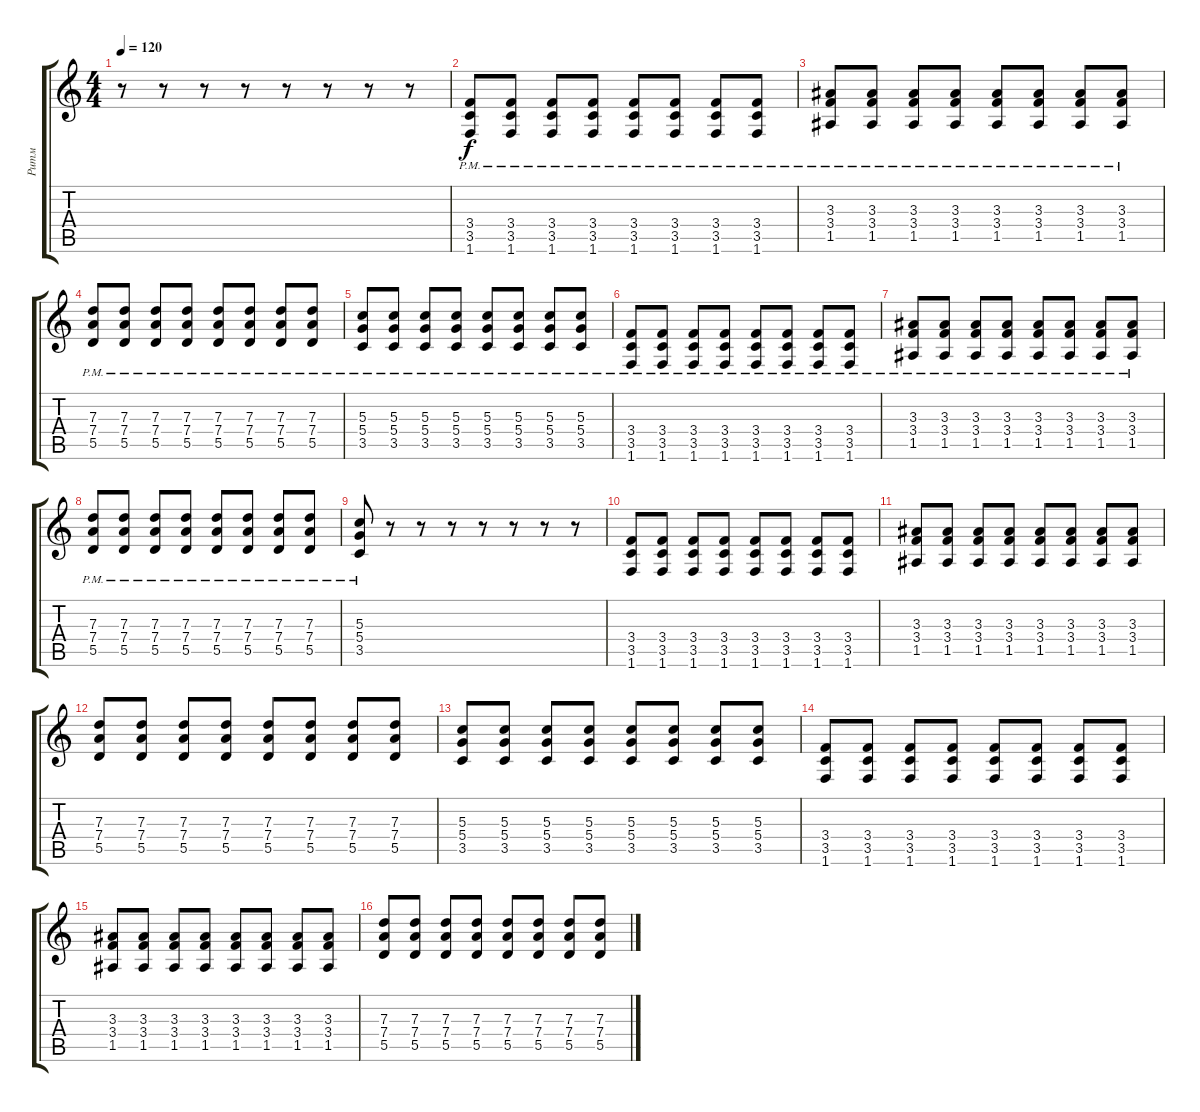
\track ("Ритм" "Ритм") {instrument acousticguitarsteel}
\staff {score tabs}
\tuning (E4 B3 G3 D3 A2 E2) {hide}
\ts (4 4)
\tempo 120
\clef g2
\ks c
r.8{dy f} r.8 r.8 r.8 r.8 r.8 r.8 r.8 |
(3.4{pm} 3.5{pm} 1.6{pm}).8 (3.4{pm} 3.5{pm} 1.6{pm}).8 (3.4{pm} 3.5{pm} 1.6{pm}).8 (3.4{pm} 3.5{pm} 1.6{pm}).8 (3.4{pm} 3.5{pm} 1.6{pm}).8 (3.4{pm} 3.5{pm} 1.6{pm}).8 (3.4{pm} 3.5{pm} 1.6{pm}).8 (3.4{pm} 3.5{pm} 1.6{pm}).8 |
(3.3{pm} 3.4{pm} 1.5{pm}).8 (3.3{pm} 3.4{pm} 1.5{pm}).8 (3.3{pm} 3.4{pm} 1.5{pm}).8 (3.3{pm} 3.4{pm} 1.5{pm}).8 (3.3{pm} 3.4{pm} 1.5{pm}).8 (3.3{pm} 3.4{pm} 1.5{pm}).8 (3.3{pm} 3.4{pm} 1.5{pm}).8 (3.3{pm} 3.4{pm} 1.5{pm}).8 |
(7.3{pm} 7.4{pm} 5.5{pm}).8 (7.3{pm} 7.4{pm} 5.5{pm}).8 (7.3{pm} 7.4{pm} 5.5{pm}).8 (7.3{pm} 7.4{pm} 5.5{pm}).8 (7.3{pm} 7.4{pm} 5.5{pm}).8 (7.3{pm} 7.4{pm} 5.5{pm}).8 (7.3{pm} 7.4{pm} 5.5{pm}).8 (7.3{pm} 7.4{pm} 5.5{pm}).8 |
(5.3{pm} 5.4{pm} 3.5{pm}).8 (5.3{pm} 5.4{pm} 3.5{pm}).8 (5.3{pm} 5.4{pm} 3.5{pm}).8 (5.3{pm} 5.4{pm} 3.5{pm}).8 (5.3{pm} 5.4{pm} 3.5{pm}).8 (5.3{pm} 5.4{pm} 3.5{pm}).8 (5.3{pm} 5.4{pm} 3.5{pm}).8 (5.3{pm} 5.4{pm} 3.5{pm}).8 |
(3.4{pm} 3.5{pm} 1.6{pm}).8 (3.4{pm} 3.5{pm} 1.6{pm}).8 (3.4{pm} 3.5{pm} 1.6{pm}).8 (3.4{pm} 3.5{pm} 1.6{pm}).8 (3.4{pm} 3.5{pm} 1.6{pm}).8 (3.4{pm} 3.5{pm} 1.6{pm}).8 (3.4{pm} 3.5{pm} 1.6{pm}).8 (3.4{pm} 3.5{pm} 1.6{pm}).8 |
(3.3{pm} 3.4{pm} 1.5{pm}).8 (3.3{pm} 3.4{pm} 1.5{pm}).8 (3.3{pm} 3.4{pm} 1.5{pm}).8 (3.3{pm} 3.4{pm} 1.5{pm}).8 (3.3{pm} 3.4{pm} 1.5{pm}).8 (3.3{pm} 3.4{pm} 1.5{pm}).8 (3.3{pm} 3.4{pm} 1.5{pm}).8 (3.3{pm} 3.4{pm} 1.5{pm}).8 |
(7.3{pm} 7.4{pm} 5.5{pm}).8 (7.3{pm} 7.4{pm} 5.5{pm}).8 (7.3{pm} 7.4{pm} 5.5{pm}).8 (7.3{pm} 7.4{pm} 5.5{pm}).8 (7.3{pm} 7.4{pm} 5.5{pm}).8 (7.3{pm} 7.4{pm} 5.5{pm}).8 (7.3{pm} 7.4{pm} 5.5{pm}).8 (7.3{pm} 7.4{pm} 5.5{pm}).8 |
(5.3{pm} 5.4{pm} 3.5{pm}).8 r.8 r.8 r.8 r.8 r.8 r.8 r.8 |
(3.4 3.5 1.6).8 (3.4 3.5 1.6).8 (3.4 3.5 1.6).8 (3.4 3.5 1.6).8 (3.4 3.5 1.6).8 (3.4 3.5 1.6).8 (3.4 3.5 1.6).8 (3.4 3.5 1.6).8 |
(3.3 3.4 1.5).8 (3.3 3.4 1.5).8 (3.3 3.4 1.5).8 (3.3 3.4 1.5).8 (3.3 3.4 1.5).8 (3.3 3.4 1.5).8 (3.3 3.4 1.5).8 (3.3 3.4 1.5).8 |
(7.3 7.4 5.5).8 (7.3 7.4 5.5).8 (7.3 7.4 5.5).8 (7.3 7.4 5.5).8 (7.3 7.4 5.5).8 (7.3 7.4 5.5).8 (7.3 7.4 5.5).8 (7.3 7.4 5.5).8 |
(5.3 5.4 3.5).8 (5.3 5.4 3.5).8 (5.3 5.4 3.5).8 (5.3 5.4 3.5).8 (5.3 5.4 3.5).8 (5.3 5.4 3.5).8 (5.3 5.4 3.5).8 (5.3 5.4 3.5).8 |
(3.4 3.5 1.6).8 (3.4 3.5 1.6).8 (3.4 3.5 1.6).8 (3.4 3.5 1.6).8 (3.4 3.5 1.6).8 (3.4 3.5 1.6).8 (3.4 3.5 1.6).8 (3.4 3.5 1.6).8 |
(3.3 3.4 1.5).8 (3.3 3.4 1.5).8 (3.3 3.4 1.5).8 (3.3 3.4 1.5).8 (3.3 3.4 1.5).8 (3.3 3.4 1.5).8 (3.3 3.4 1.5).8 (3.3 3.4 1.5).8 |
(7.3 7.4 5.5).8 (7.3 7.4 5.5).8 (7.3 7.4 5.5).8 (7.3 7.4 5.5).8 (7.3 7.4 5.5).8 (7.3 7.4 5.5).8 (7.3 7.4 5.5).8 (7.3 7.4 5.5).8
